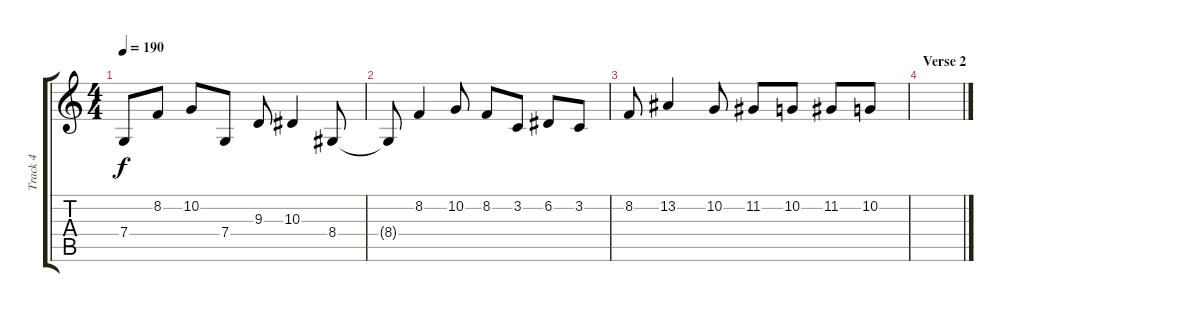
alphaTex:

\track ("Track 4" "Track 4") {instrument lead3calliope}
\staff {score tabs}
\tuning (D4 A3 F3 C3 G2 C2) {hide}
\ts (4 4)
\tempo 190
\clef g2
\ks c
7.4.8{dy f} 8.2.8 10.2.8 7.4.8 9.3.8 10.3.4 8.4.8 |
8.4{t}.8 8.2.4 10.2.8 8.2.8 3.2.8 6.2.8 3.2.8 |
8.2.8 13.2.4 10.2.8 11.2.8 10.2.8 11.2.8 10.2.8 |
\section ("" "Verse 2")
